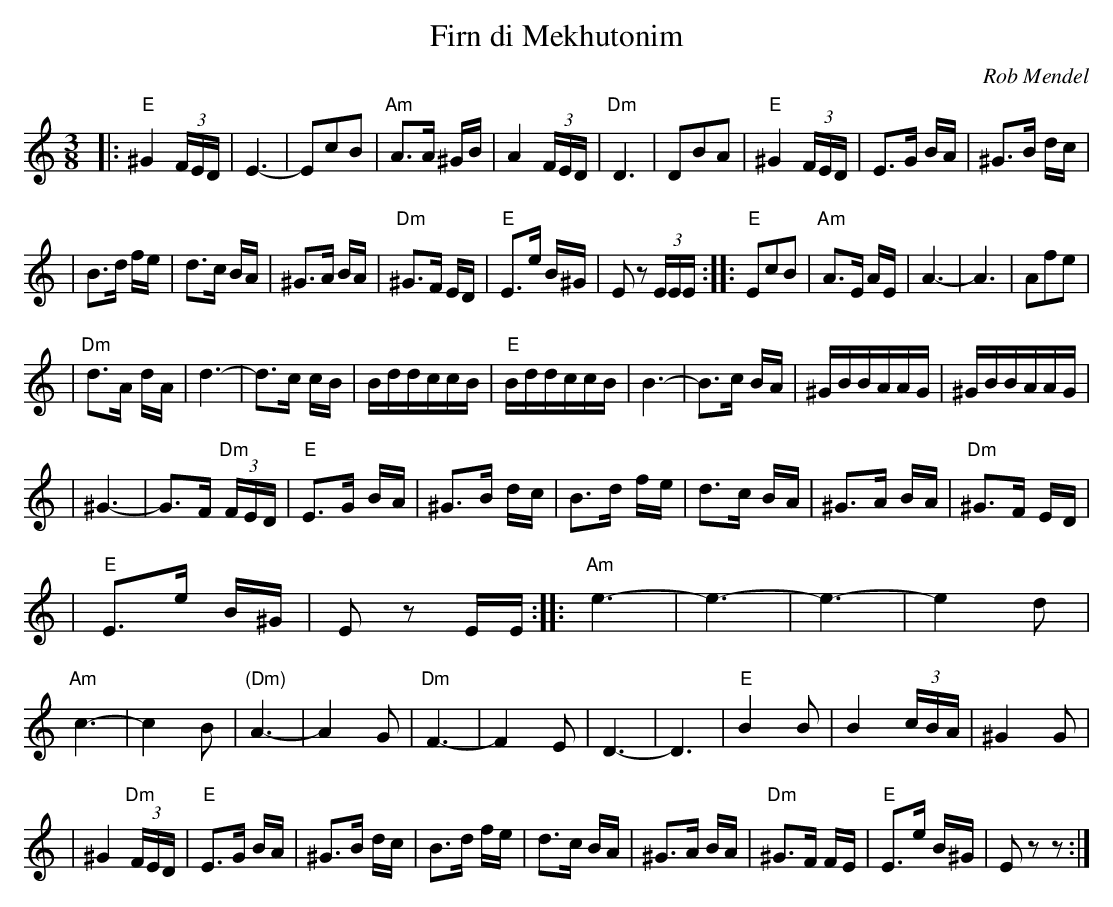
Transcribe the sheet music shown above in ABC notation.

X:1
T: Firn di Mekhutonim
O: Rob Mendel
M: 3/8
L: 1/16
K: EPhrygian
|: "E"^G4(3FED | E6- \
| E2c2B2 | "Am"A3A ^GB \
| A4 (3FED | "Dm"D6 \
| D2B2A2 | "E"^G4 (3FED \
| E3G BA | ^G3B dc |
| B3d fe | d3c BA \
| ^G3A BA | "Dm"^G3F ED \
| "E"E3e B^G | E2z2 (3EEE \
:: "E"E2c2B2 | "Am"A3E AE \
| A6- | A6 \
| A2f2e2 |
| "Dm"d3A dA | d6- \
| d3c cB | BddccB \
| "E"BddccB | B6- \
| B3c BA | ^GBBAAG \
| ^GBBAAG |
| ^G6- | G3F "Dm"(3FED \
| "E"E3G BA | ^G3B dc \
| B3d fe | d3c BA \
| ^G3A BA | "Dm"^G3F ED |
| "E"E3e B^G | E2z2 EE \
:: "Am"e6- | e6- \
| e6- | e4 d2 \
| "Am"c6- | c4 B2 \
| "(Dm)"A6- | A4 G2 \
| "Dm"F6- | F4 E2 \
| D6- | D6 \
| "E"B4 B2 | B4 (3cBA \
| ^G4 G2 |
| ^G4 "Dm"(3FED | "E"E3G BA \
| ^G3B dc | B3d fe \
| d3c BA | ^G3A BA \
| "Dm"^G3F FE | "E"E3e B^G \
| E2z2 z2 :|
